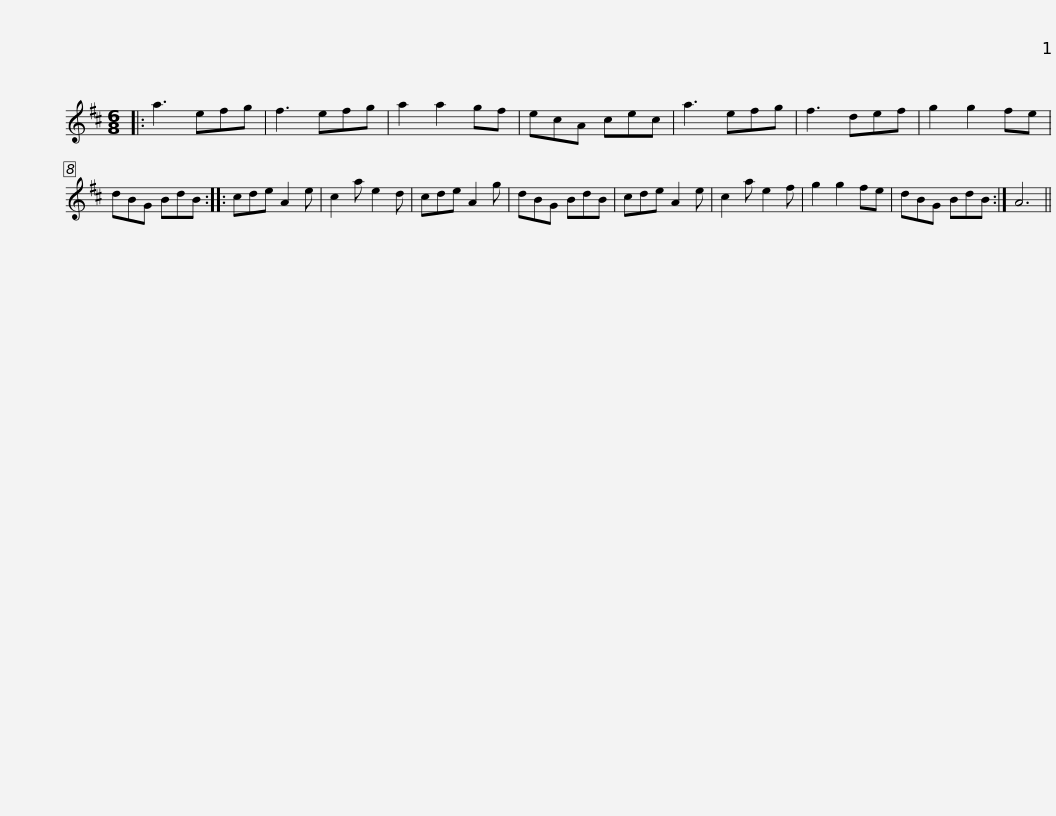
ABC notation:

X:1
L:1/8
M:6/8
I:linebreak $
K:D
V:1 treble
V:1
|: a3 efg | f3 efg | a2 a2 gf | ecA cec | a3 efg | %5
 f3 def | g2 g2 fe | dBG BdB ::$ cde A2 e | c2 a e2 d | %10
 cde A2 g | dBG BdB | cde A2 e | c2 a e2 f | g2 g2 fe | %15
 dBG BdB :| A6 || %17
